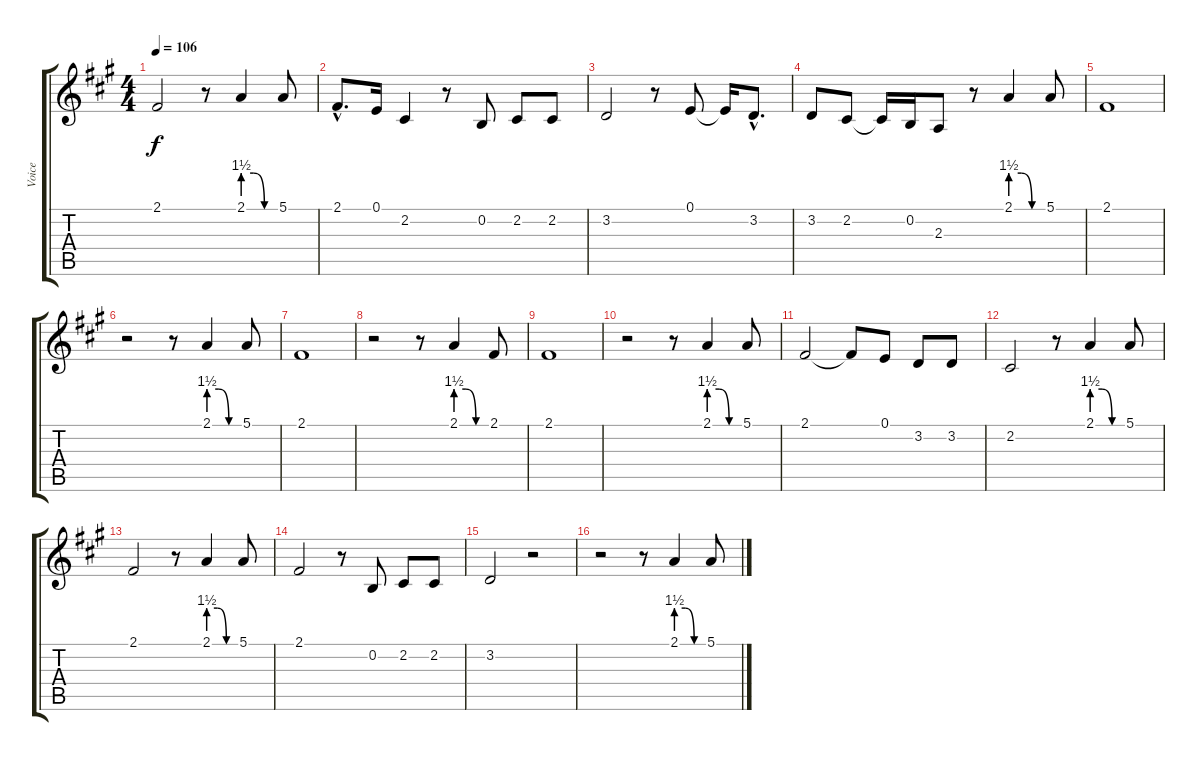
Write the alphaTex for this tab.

\track ("Voice" "Voice") {instrument lead5charang}
\staff {score tabs}
\tuning (E4 B3 G3 D3 A2 E2) {hide}
\ts (4 4)
\tempo 106
\clef g2
\ks a
2.1.2{dy f} r.8 2.1{be (custom 0 6 20 6 40 0 60 0)}.4 5.1.8 |
2.1{hac}.8{d} 0.1.16 2.2.4 r.8 0.2.8 2.2.8 2.2.8 |
3.2.2 r.8 0.1.8 0.1{t}.16 3.2{hac}.8{d} |
3.2.8 2.2.8 2.2{t}.16 0.2.16 2.3.8 r.8 2.1{be (custom 0 6 20 6 40 0 60 0)}.4 5.1.8 |
2.1.1 |
r.2 r.8 2.1{be (custom 0 6 20 6 40 0 60 0)}.4 5.1.8 |
2.1.1 |
r.2 r.8 2.1{be (custom 0 6 20 6 40 0 60 0)}.4 2.1.8 |
2.1.1 |
r.2 r.8 2.1{be (custom 0 6 20 6 40 0 60 0)}.4 5.1.8 |
2.1.2 2.1{t}.8 0.1.8 3.2.8 3.2.8 |
2.2.2 r.8 2.1{be (custom 0 6 20 6 40 0 60 0)}.4 5.1.8 |
2.1.2 r.8 2.1{be (custom 0 6 20 6 40 0 60 0)}.4 5.1.8 |
2.1.2 r.8 0.2.8 2.2.8 2.2.8 |
3.2.2 r.2 |
r.2 r.8 2.1{be (custom 0 6 20 6 40 0 60 0)}.4 5.1.8
